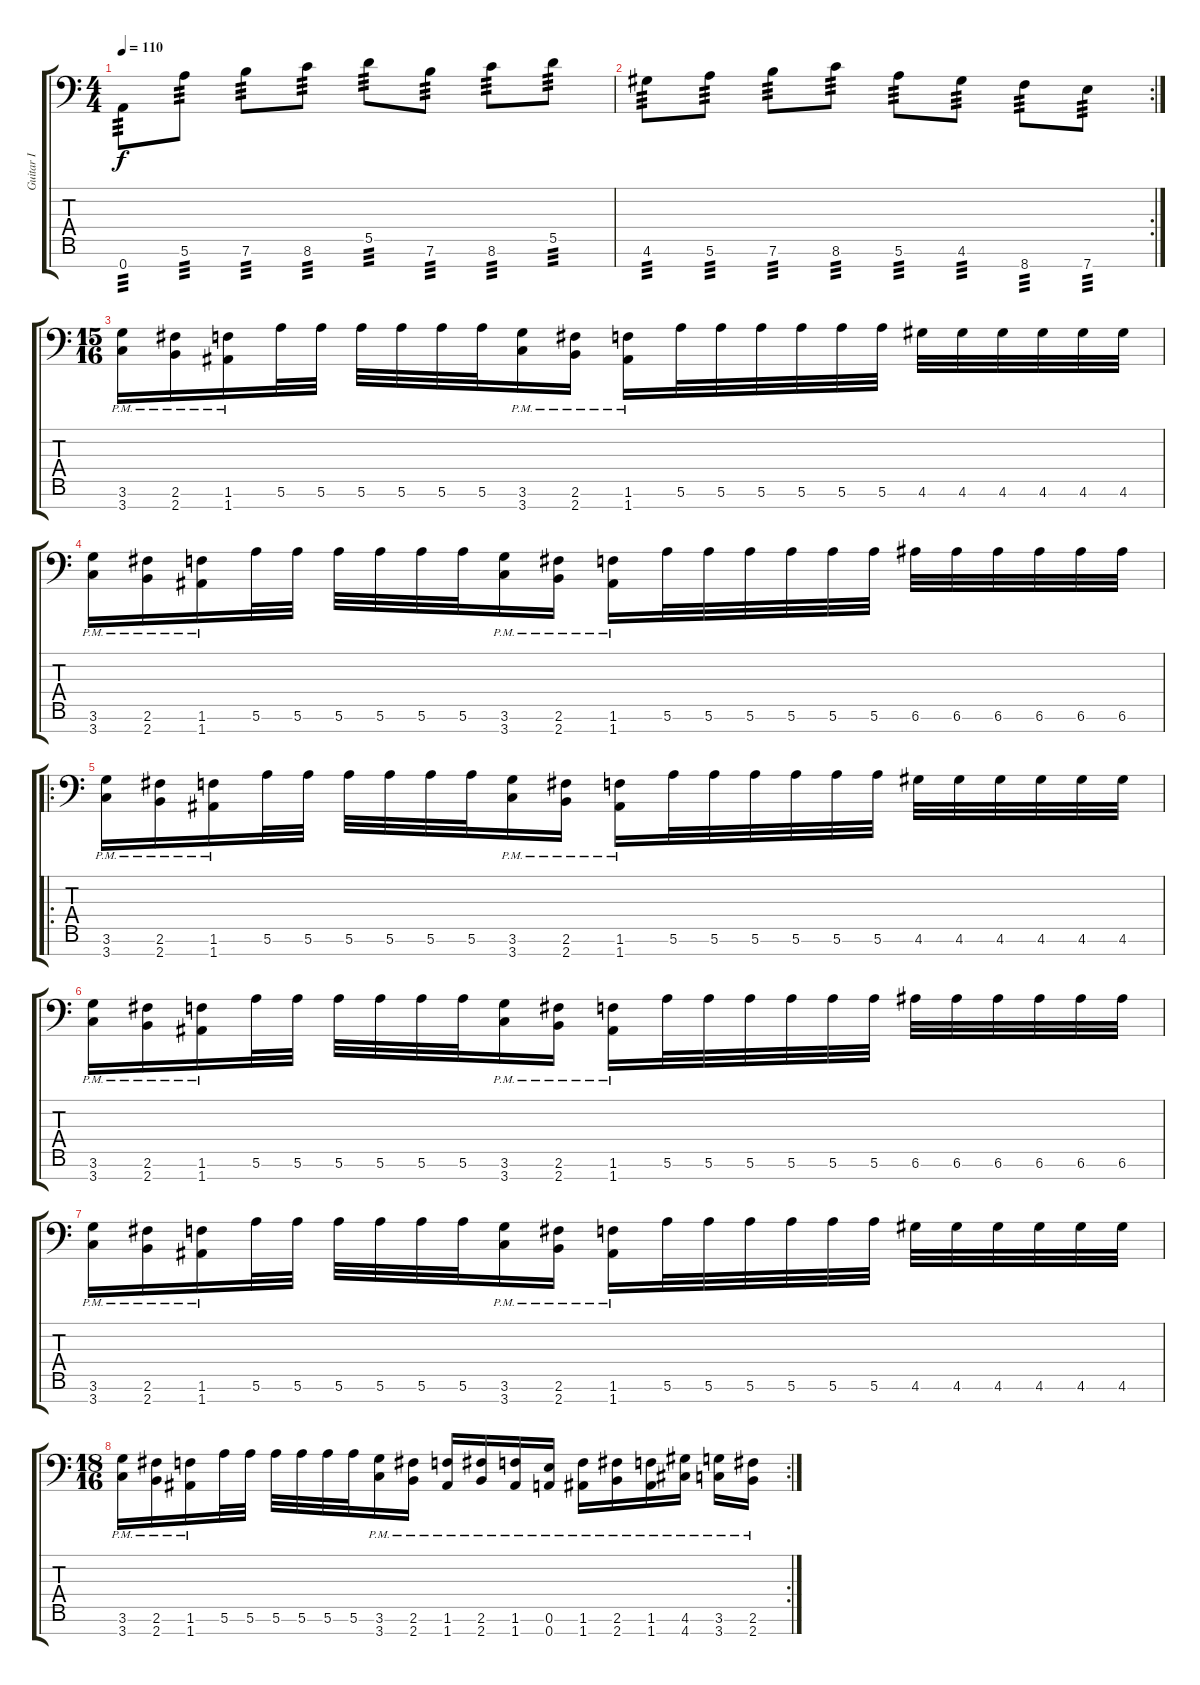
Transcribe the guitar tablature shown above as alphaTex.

\track ("Guitar I" "Guitar I") {instrument distortionguitar}
\staff {score tabs}
\tuning (E4 B3 G3 D3 A2 E2 A1) {hide}
\ts (4 4)
\tempo 110
\clef f4
\ks c
0.7.8{tp 3 dy f} 5.6.8{tp 3} 7.6.8{tp 3} 8.6.8{tp 3} 5.5.8{tp 3} 7.6.8{tp 3} 8.6.8{tp 3} 5.5.8{tp 3} |
\rc 2
4.6.8{tp 3} 5.6.8{tp 3} 7.6.8{tp 3} 8.6.8{tp 3} 5.6.8{tp 3} 4.6.8{tp 3} 8.7.8{tp 3} 7.7.8{tp 3} |
\ts (15 16)
(3.6{pm} 3.7{pm}).16 (2.6{pm} 2.7{pm}).16 (1.6{pm} 1.7{pm}).16 5.6.32 5.6.32 5.6.32 5.6.32 5.6.32 5.6.32 (3.6{pm} 3.7{pm}).16 (2.6{pm} 2.7{pm}).16 (1.6{pm} 1.7{pm}).16 5.6.32 5.6.32 5.6.32 5.6.32 5.6.32 5.6.32 4.6.32 4.6.32 4.6.32 4.6.32 4.6.32 4.6.32 |
(3.6{pm} 3.7{pm}).16 (2.6{pm} 2.7{pm}).16 (1.6{pm} 1.7{pm}).16 5.6.32 5.6.32 5.6.32 5.6.32 5.6.32 5.6.32 (3.6{pm} 3.7{pm}).16 (2.6{pm} 2.7{pm}).16 (1.6{pm} 1.7{pm}).16 5.6.32 5.6.32 5.6.32 5.6.32 5.6.32 5.6.32 6.6.32 6.6.32 6.6.32 6.6.32 6.6.32 6.6.32 |
\ro
(3.6{pm} 3.7{pm}).16 (2.6{pm} 2.7{pm}).16 (1.6{pm} 1.7{pm}).16 5.6.32 5.6.32 5.6.32 5.6.32 5.6.32 5.6.32 (3.6{pm} 3.7{pm}).16 (2.6{pm} 2.7{pm}).16 (1.6{pm} 1.7{pm}).16 5.6.32 5.6.32 5.6.32 5.6.32 5.6.32 5.6.32 4.6.32 4.6.32 4.6.32 4.6.32 4.6.32 4.6.32 |
(3.6{pm} 3.7{pm}).16 (2.6{pm} 2.7{pm}).16 (1.6{pm} 1.7{pm}).16 5.6.32 5.6.32 5.6.32 5.6.32 5.6.32 5.6.32 (3.6{pm} 3.7{pm}).16 (2.6{pm} 2.7{pm}).16 (1.6{pm} 1.7{pm}).16 5.6.32 5.6.32 5.6.32 5.6.32 5.6.32 5.6.32 6.6.32 6.6.32 6.6.32 6.6.32 6.6.32 6.6.32 |
(3.6{pm} 3.7{pm}).16 (2.6{pm} 2.7{pm}).16 (1.6{pm} 1.7{pm}).16 5.6.32 5.6.32 5.6.32 5.6.32 5.6.32 5.6.32 (3.6{pm} 3.7{pm}).16 (2.6{pm} 2.7{pm}).16 (1.6{pm} 1.7{pm}).16 5.6.32 5.6.32 5.6.32 5.6.32 5.6.32 5.6.32 4.6.32 4.6.32 4.6.32 4.6.32 4.6.32 4.6.32 |
\rc 2
\ts (18 16)
(3.6{pm} 3.7{pm}).16 (2.6{pm} 2.7{pm}).16 (1.6{pm} 1.7{pm}).16 5.6.32 5.6.32 5.6.32 5.6.32 5.6.32 5.6.32 (3.6{pm} 3.7{pm}).16 (2.6{pm} 2.7{pm}).16 (1.6{pm} 1.7{pm}).16 (2.6{pm} 2.7{pm}).16 (1.6{pm} 1.7{pm}).16 (0.6{pm} 0.7{pm}).16 (1.6{pm} 1.7{pm}).16 (2.6{pm} 2.7{pm}).16 (1.6{pm} 1.7{pm}).16 (4.6{pm} 4.7{pm}).16 (3.6{pm} 3.7{pm}).16 (2.6{pm} 2.7{pm}).16
